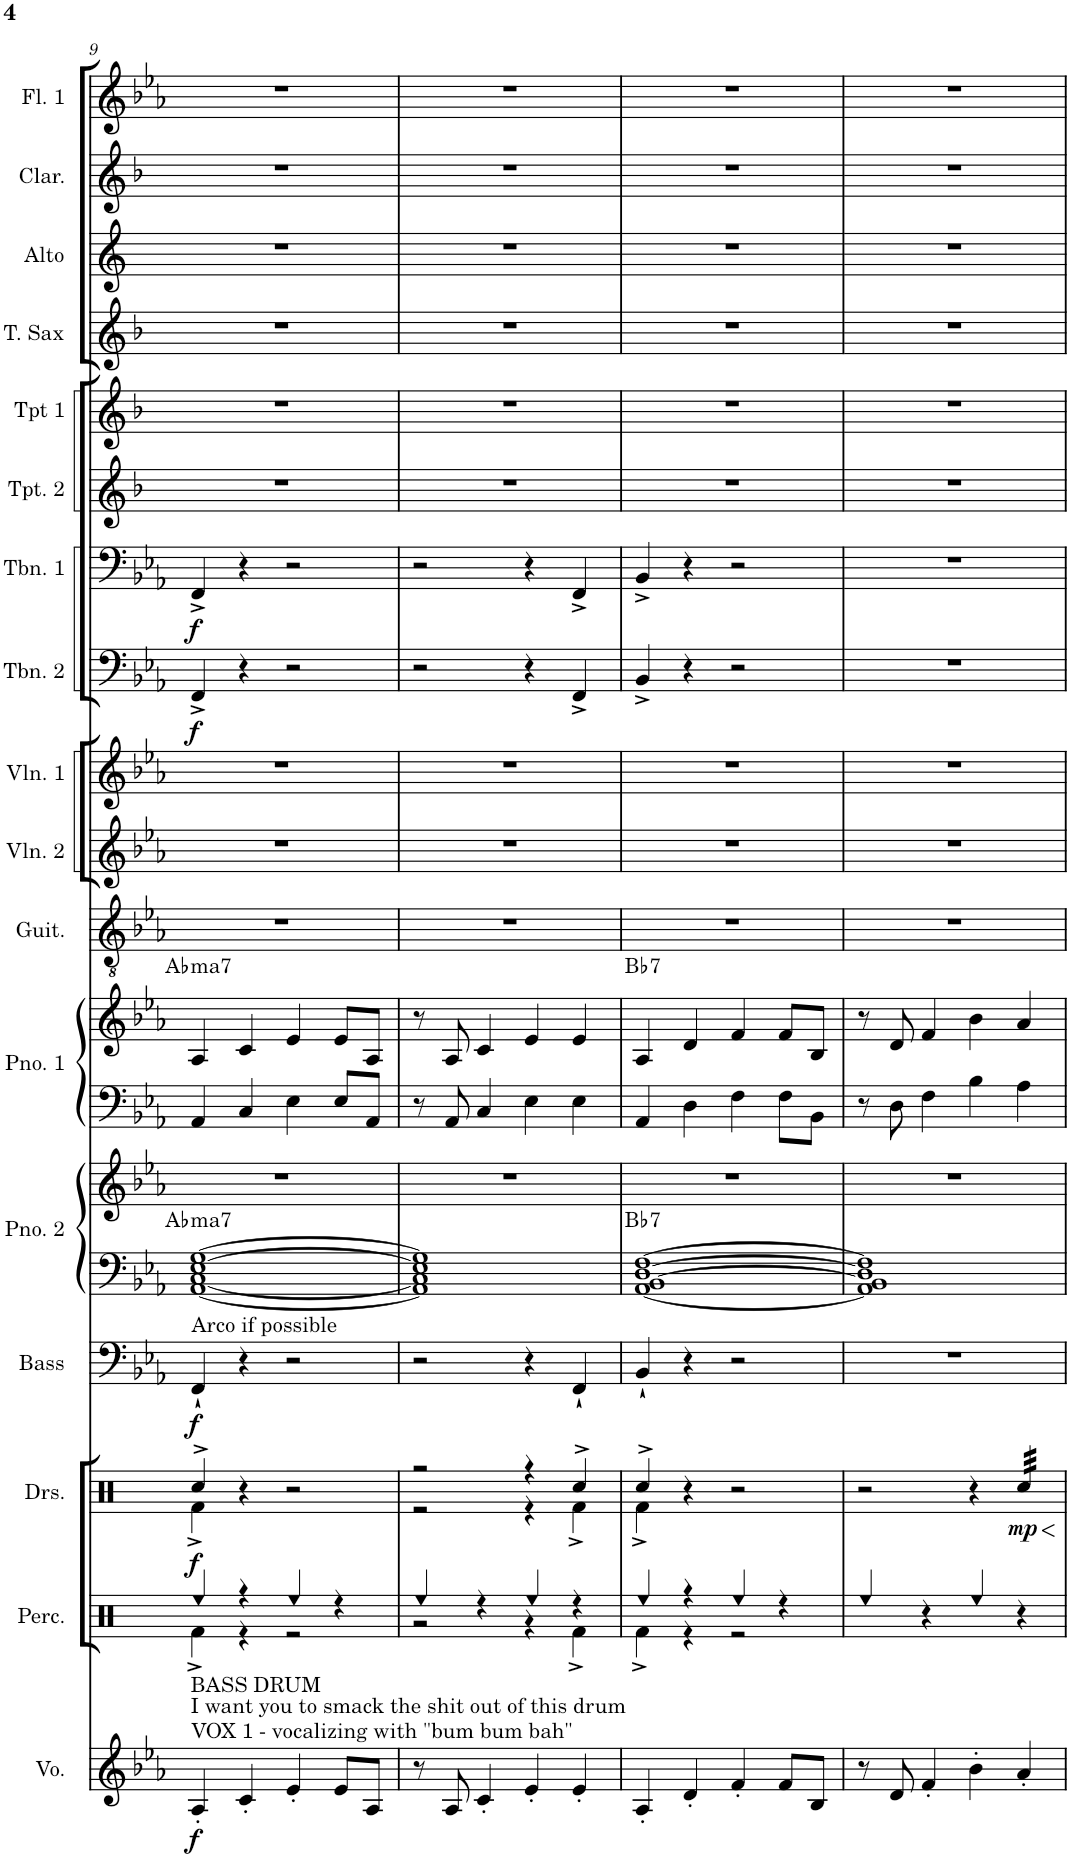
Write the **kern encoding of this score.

**kern	**dynam	**kern	**kern	**dynam	**kern	**dynam	**kern	**kern	**harte	**kern	**kern	**harte	**kern	**kern	**kern	**kern	**dynam	**kern	**dynam	**kern	**kern	**kern	**kern	**kern	**kern
*part17	*part17	*part16	*part15	*part15	*part14	*part14	*part13	*part13	*part13	*part12	*part12	*part12	*part11	*part10	*part9	*part8	*part8	*part7	*part7	*part6	*part5	*part4	*part3	*part2	*part1
*staff19	*staff19	*staff18	*staff17	*staff17	*staff16	*staff16	*staff15	*staff14	*	*staff13	*staff12	*	*staff11	*staff10	*staff9	*staff8	*staff8	*staff7	*staff7	*staff6	*staff5	*staff4	*staff3	*staff2	*staff1
*I"Voice	*	*I"Percussion	*I"Drumset	*	*I"Bass	*	*I"Piano 2	*	*	*I"Piano 1	*	*	*I"Guitar	*I"Violin 2	*I"Violin 1	*I"Trombone 2	*	*I"Trombone 1	*	*I"Trumpet 2	*I"Trumpet 1	*I"Tenor Sax	*I"Alto Sax (Doubles Flute)	*I"Clarinet	*I"Flute
*I'Vo.	*	*I'Perc.	*I'Drs.	*	*I'Bass	*	*I'Pno. 2	*	*	*I'Pno. 1	*	*	*I'Guit.	*I'Vln. 2	*I'Vln. 1	*I'Tbn. 2	*	*I'Tbn. 1	*	*I'Tpt. 2	*I'Tpt 1	*I'T. Sax	*I'Alto	*I'Clar.	*I'Fl. 1
!!LO:PB:g=z
*clefG2	*	*clefX	*clefX	*	*clefF4	*	*clefF4	*clefG2	*	*clefF4	*clefG2	*	*clefGv2	*clefG2	*clefG2	*clefF4	*	*clefF4	*	*clefG2	*clefG2	*clefG2	*clefG2	*clefG2	*clefG2
*	*	*	*	*	*Trd7c12	*	*	*	*	*	*	*	*	*	*	*	*	*	*	*Trd1c2	*Trd1c2	*Trd8c14	*Trd5c9	*Trd1c2	*
*k[b-e-a-]	*	*k[]	*k[]	*	*k[b-e-a-]	*	*k[b-e-a-]	*k[b-e-a-]	*	*k[b-e-a-]	*k[b-e-a-]	*	*k[b-e-a-]	*k[b-e-a-]	*k[b-e-a-]	*k[b-e-a-]	*	*k[b-e-a-]	*	*k[b-]	*k[b-]	*k[b-]	*k[]	*k[b-]	*k[b-e-a-]
*M2/2	*	*M2/2	*M2/2	*	*M2/2	*	*M2/2	*M2/2	*	*M2/2	*M2/2	*	*M2/2	*M2/2	*M2/2	*M2/2	*	*M2/2	*	*M2/2	*M2/2	*M2/2	*M2/2	*M2/2	*M2/2
*met(c|)	*	*met(c|)	*met(c|)	*	*met(c|)	*	*met(c|)	*met(c|)	*	*met(c|)	*met(c|)	*	*met(c|)	*met(c|)	*met(c|)	*met(c|)	*	*met(c|)	*	*met(c|)	*met(c|)	*met(c|)	*met(c|)	*met(c|)	*met(c|)
=9	=9	=9	=9	=9	=9	=9	=9	=9	=9	=9	=9	=9	=9	=9	=9	=9	=9	=9	=9	=9	=9	=9	=9	=9	=9
*	*	*^	*^	*	*	*	*	*	*	*	*	*	*	*	*	*	*	*	*	*	*	*	*	*	*
!	!	!	!	!	!	!	!LO:TX:a:t=Arco if possible	!	!	!	!	!	!	!	!	!	!	!	!	!	!	!	!	!	!	!	!
!	!	!LO:TX:b:t=BASS DRUM	!	!	!	!	!	!	!	!	!	!	!	!	!	!	!	!	!	!	!	!	!	!	!	!	!
!	!	!LO:TX:b:t=I want you to smack the shit out of this drum	!	!	!	!	!	!	!	!	!	!	!	!	!	!	!	!	!	!	!	!	!	!	!	!	!
!LO:TX:a:t=VOX 1 - vocalizing with "bum bum bah"	!	!	!	!	!	!	!	!	!	!	!	!	!	!	!	!	!	!	!	!	!	!	!	!	!	!	!
!	!LO:DY:b	!	!	!	!	!LO:DY:b	!	!LO:DY:b	!	!	!LO:H:kt=ma7	!	!	!LO:H:kt=ma7	!	!	!	!	!LO:DY:b	!	!LO:DY:b	!	!	!	!	!	!
4A-'/	f	4Ree/	4Rf^\	4Rcc^/	4Rf^\	f	4FF`/	f	[1AA- [1C [1E- [1G	1r	Ab:maj7	4AA-/	4A-/	Ab:maj7	1r	1r	1r	4FF^/	f	4FF^/	f	1r	1r	1r	1r	1r	1r
4c'/	.	4r	4r	4r	2.ryy	.	4r	.	.	.	.	4C/	4c/	.	.	.	.	4r	.	4r	.	.	.	.	.	.	.
4e-'/	.	4Ree/	2r	2r	.	.	2r	.	.	.	.	4E-\	4e-/	.	.	.	.	2r	.	2r	.	.	.	.	.	.	.
8e-/L	.	4r	.	.	.	.	.	.	.	.	.	8E-/L	8e-/L	.	.	.	.	.	.	.	.	.	.	.	.	.	.
8A-/J	.	.	.	.	.	.	.	.	.	.	.	8AA-/J	8A-/J	.	.	.	.	.	.	.	.	.	.	.	.	.	.
=10	=10	=10	=10	=10	=10	=10	=10	=10	=10	=10	=10	=10	=10	=10	=10	=10	=10	=10	=10	=10	=10	=10	=10	=10	=10	=10	=10
8r	.	4Ree/	2r	2r	2r	.	2r	.	1AA-] 1C] 1E-] 1G]	1r	.	8r	8r	.	1r	1r	1r	2r	.	2r	.	1r	1r	1r	1r	1r	1r
8A-/	.	.	.	.	.	.	.	.	.	.	.	8AA-/	8A-/	.	.	.	.	.	.	.	.	.	.	.	.	.	.
4c'/	.	4r	.	.	.	.	.	.	.	.	.	4C/	4c/	.	.	.	.	.	.	.	.	.	.	.	.	.	.
4e-'/	.	4Ree/	4r	4r	4r	.	4r	.	.	.	.	4E-\	4e-/	.	.	.	.	4r	.	4r	.	.	.	.	.	.	.
4e-'/	.	4r	4Rf^\	4Rcc^/	4Rf^\	.	4FF`/	.	.	.	.	4E-\	4e-/	.	.	.	.	4FF^/	.	4FF^/	.	.	.	.	.	.	.
=11	=11	=11	=11	=11	=11	=11	=11	=11	=11	=11	=11	=11	=11	=11	=11	=11	=11	=11	=11	=11	=11	=11	=11	=11	=11	=11	=11
!	!	!	!	!	!	!	!	!	!	!	!LO:H:kt=7	!	!	!LO:H:kt=7	!	!	!	!	!	!	!	!	!	!	!	!	!
4A-'/	.	4Ree/	4Rf^\	4Rcc^/	4Rf^\	.	4BB-`/	.	[1AA- [1BB- [1D [1F	1r	Bb:7	4AA-/	4A-/	Bb:7	1r	1r	1r	4BB-^/	.	4BB-^/	.	1r	1r	1r	1r	1r	1r
4d'/	.	4r	4r	4r	2.ryy	.	4r	.	.	.	.	4D\	4d/	.	.	.	.	4r	.	4r	.	.	.	.	.	.	.
4f'/	.	4Ree/	2r	2r	.	.	2r	.	.	.	.	4F\	4f/	.	.	.	.	2r	.	2r	.	.	.	.	.	.	.
8f/L	.	4r	.	.	.	.	.	.	.	.	.	8F\L	8f/L	.	.	.	.	.	.	.	.	.	.	.	.	.	.
8B-/J	.	.	.	.	.	.	.	.	.	.	.	8BB-\J	8B-/J	.	.	.	.	.	.	.	.	.	.	.	.	.	.
*	*	*v	*v	*	*	*	*	*	*	*	*	*	*	*	*	*	*	*	*	*	*	*	*	*	*	*	*
*	*	*	*v	*v	*	*	*	*	*	*	*	*	*	*	*	*	*	*	*	*	*	*	*	*	*	*
=12	=12	=12	=12	=12	=12	=12	=12	=12	=12	=12	=12	=12	=12	=12	=12	=12	=12	=12	=12	=12	=12	=12	=12	=12	=12
8r	.	4Ree/	2r	.	1r	.	1AA-] 1BB-] 1D] 1F]	1r	.	8r	8r	.	1r	1r	1r	1r	.	1r	.	1r	1r	1r	1r	1r	1r
8d/	.	.	.	.	.	.	.	.	.	8D\	8d/	.	.	.	.	.	.	.	.	.	.	.	.	.	.
4f'/	.	4r	.	.	.	.	.	.	.	4F\	4f/	.	.	.	.	.	.	.	.	.	.	.	.	.	.
4b-'\	.	4Ree/	4r	.	.	.	.	.	.	4B-\	4b-\	.	.	.	.	.	.	.	.	.	.	.	.	.	.
!	!	!	!	!LO:HP:b	!	!	!	!	!	!	!	!	!	!	!	!	!	!	!	!	!	!	!	!	!
!	!	!	!	!LO:DY:n=1:b	!	!	!	!	!	!	!	!	!	!	!	!	!	!	!	!	!	!	!	!	!
*	*	*	*tremolo	*	*	*	*	*	*	*	*	*	*	*	*	*	*	*	*	*	*	*	*	*	*
4a-'/	.	4r	32Rcc/LLL	< mp	.	.	.	.	.	4A-\	4a-/	.	.	.	.	.	.	.	.	.	.	.	.	.	.
.	.	.	32Rcc/	.	.	.	.	.	.	.	.	.	.	.	.	.	.	.	.	.	.	.	.	.	.
.	.	.	32Rcc/	.	.	.	.	.	.	.	.	.	.	.	.	.	.	.	.	.	.	.	.	.	.
.	.	.	32Rcc/	.	.	.	.	.	.	.	.	.	.	.	.	.	.	.	.	.	.	.	.	.	.
.	.	.	32Rcc/	.	.	.	.	.	.	.	.	.	.	.	.	.	.	.	.	.	.	.	.	.	.
.	.	.	32Rcc/	.	.	.	.	.	.	.	.	.	.	.	.	.	.	.	.	.	.	.	.	.	.
.	.	.	32Rcc/	.	.	.	.	.	.	.	.	.	.	.	.	.	.	.	.	.	.	.	.	.	.
.	.	.	32Rcc/JJJ	.	.	.	.	.	.	.	.	.	.	.	.	.	.	.	.	.	.	.	.	.	.
*	*	*	*Xtremolo	*	*	*	*	*	*	*	*	*	*	*	*	*	*	*	*	*	*	*	*	*	*
.	.	.	.	[	.	.	.	.	.	.	.	.	.	.	.	.	.	.	.	.	.	.	.	.	.
=	=	=	=	=	=	=	=	=	=	=	=	=	=	=	=	=	=	=	=	=	=	=	=	=	=
*-	*-	*-	*-	*-	*-	*-	*-	*-	*-	*-	*-	*-	*-	*-	*-	*-	*-	*-	*-	*-	*-	*-	*-	*-	*-
